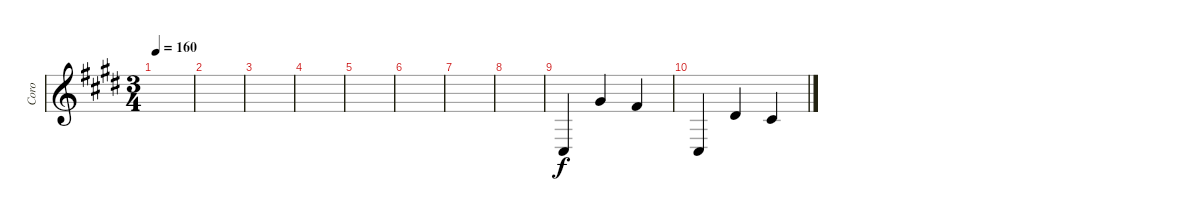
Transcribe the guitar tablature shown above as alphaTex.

\track ("Coro" "Coro") {instrument choiraahs}
\staff {score}
\tuning (E4 B3 G3 D3 A2 E2) {hide}
\ts (3 4)
\tempo 160
\clef g2
\ks c#minor
|
|
|
|
|
|
|
|
4.5.4 9.2.4 7.2.4 |
4.5.4 4.2.4 2.2.4
